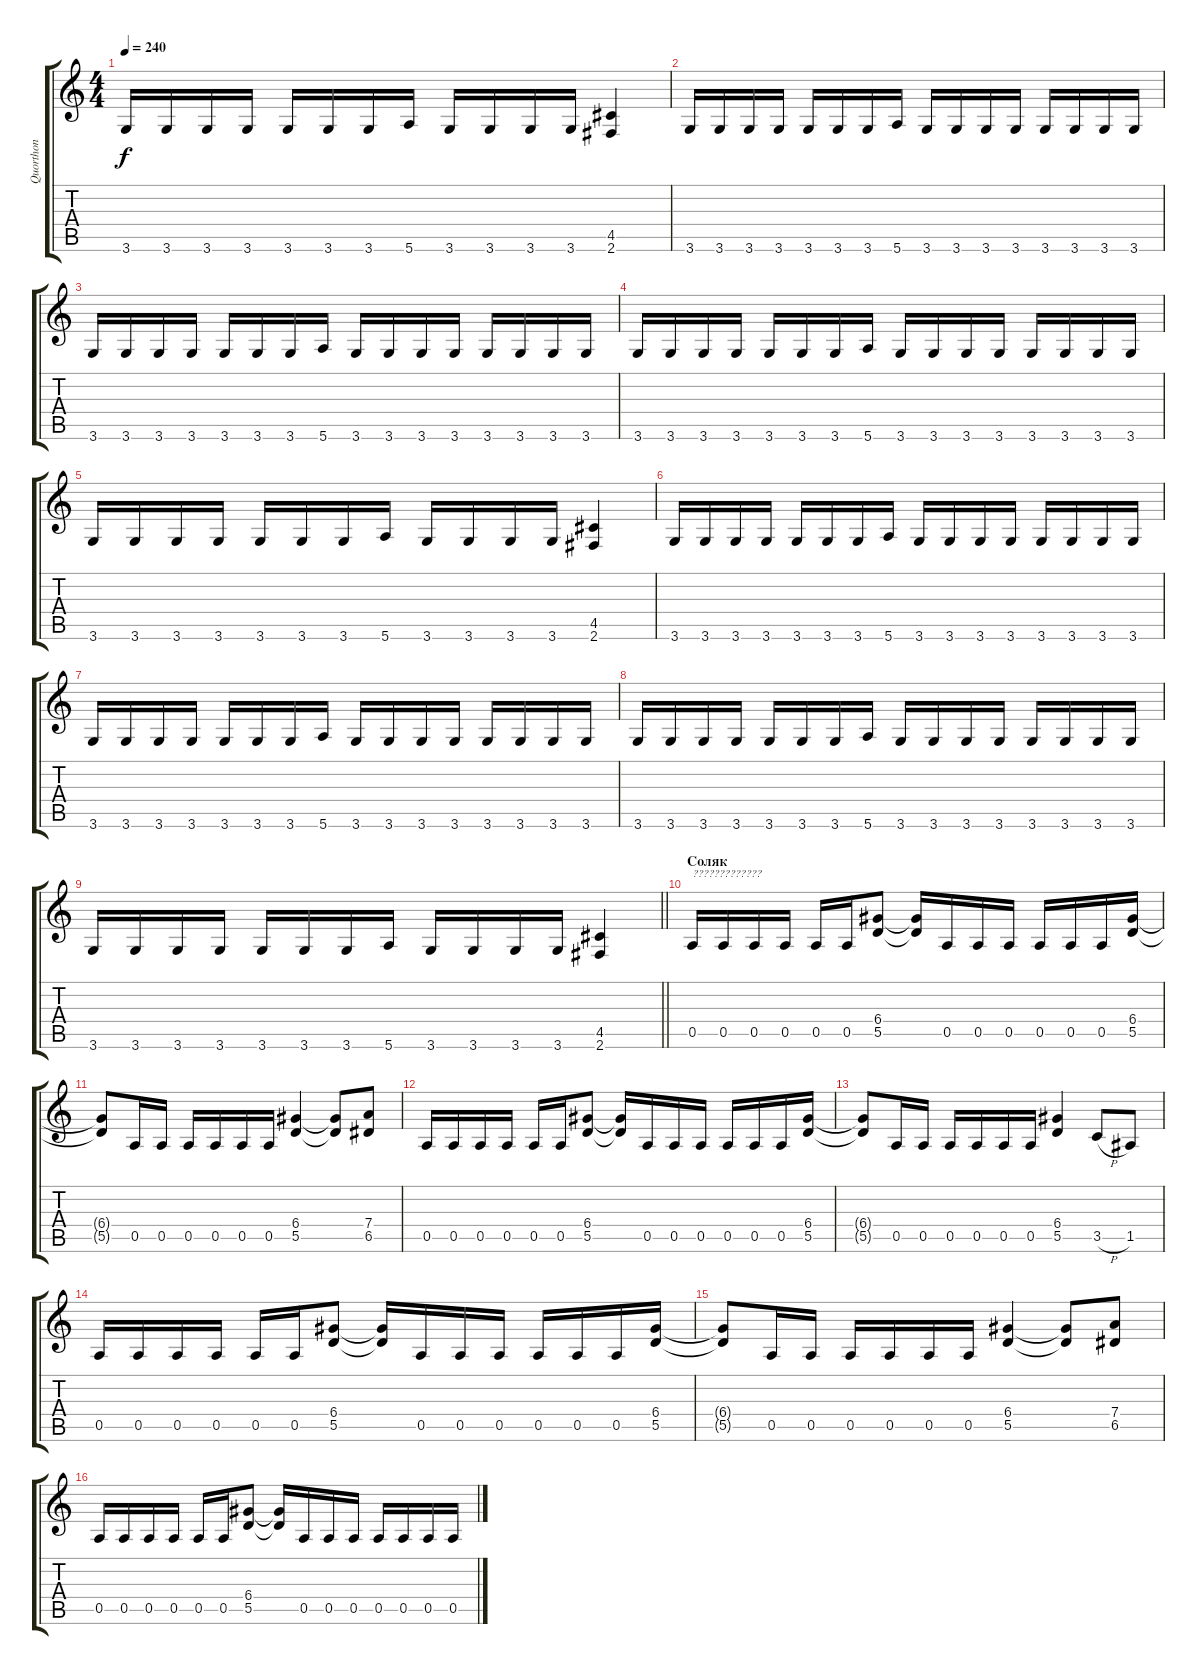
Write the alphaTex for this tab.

\track ("Quorthon" "Quorthon") {instrument distortionguitar}
\staff {score tabs}
\tuning (E4 B3 G3 D3 A2 E2) {hide}
\ts (4 4)
\tempo 240
\clef g2
\ks c
3.6.16{dy f} 3.6.16 3.6.16 3.6.16 3.6.16 3.6.16 3.6.16 5.6.16 3.6.16 3.6.16 3.6.16 3.6.16 (4.5 2.6).4 |
3.6.16 3.6.16 3.6.16 3.6.16 3.6.16 3.6.16 3.6.16 5.6.16 3.6.16 3.6.16 3.6.16 3.6.16 3.6.16 3.6.16 3.6.16 3.6.16 |
3.6.16 3.6.16 3.6.16 3.6.16 3.6.16 3.6.16 3.6.16 5.6.16 3.6.16 3.6.16 3.6.16 3.6.16 3.6.16 3.6.16 3.6.16 3.6.16 |
3.6.16 3.6.16 3.6.16 3.6.16 3.6.16 3.6.16 3.6.16 5.6.16 3.6.16 3.6.16 3.6.16 3.6.16 3.6.16 3.6.16 3.6.16 3.6.16 |
3.6.16 3.6.16 3.6.16 3.6.16 3.6.16 3.6.16 3.6.16 5.6.16 3.6.16 3.6.16 3.6.16 3.6.16 (4.5 2.6).4 |
3.6.16 3.6.16 3.6.16 3.6.16 3.6.16 3.6.16 3.6.16 5.6.16 3.6.16 3.6.16 3.6.16 3.6.16 3.6.16 3.6.16 3.6.16 3.6.16 |
3.6.16 3.6.16 3.6.16 3.6.16 3.6.16 3.6.16 3.6.16 5.6.16 3.6.16 3.6.16 3.6.16 3.6.16 3.6.16 3.6.16 3.6.16 3.6.16 |
3.6.16 3.6.16 3.6.16 3.6.16 3.6.16 3.6.16 3.6.16 5.6.16 3.6.16 3.6.16 3.6.16 3.6.16 3.6.16 3.6.16 3.6.16 3.6.16 |
\barLineRight lightlight
3.6.16 3.6.16 3.6.16 3.6.16 3.6.16 3.6.16 3.6.16 5.6.16 3.6.16 3.6.16 3.6.16 3.6.16 (4.5 2.6).4 |
\section ("" "Соляк")
0.5.16{txt "?????????????"} 0.5.16 0.5.16 0.5.16 0.5.16 0.5.16 (6.4 5.5).8 (6.4{t} 5.5{t}).16 0.5.16 0.5.16 0.5.16 0.5.16 0.5.16 0.5.16 (6.4 5.5).16 |
(6.4{t} 5.5{t}).8 0.5.16 0.5.16 0.5.16 0.5.16 0.5.16 0.5.16 (6.4 5.5).4 (6.4{t} 5.5{t}).8 (7.4 6.5).8 |
0.5.16 0.5.16 0.5.16 0.5.16 0.5.16 0.5.16 (6.4 5.5).8 (6.4{t} 5.5{t}).16 0.5.16 0.5.16 0.5.16 0.5.16 0.5.16 0.5.16 (6.4 5.5).16 |
(6.4{t} 5.5{t}).8 0.5.16 0.5.16 0.5.16 0.5.16 0.5.16 0.5.16 (6.4 5.5).4 3.5{h}.8 1.5.8 |
0.5.16 0.5.16 0.5.16 0.5.16 0.5.16 0.5.16 (6.4 5.5).8 (6.4{t} 5.5{t}).16 0.5.16 0.5.16 0.5.16 0.5.16 0.5.16 0.5.16 (6.4 5.5).16 |
(6.4{t} 5.5{t}).8 0.5.16 0.5.16 0.5.16 0.5.16 0.5.16 0.5.16 (6.4 5.5).4 (6.4{t} 5.5{t}).8 (7.4 6.5).8 |
0.5.16 0.5.16 0.5.16 0.5.16 0.5.16 0.5.16 (6.4 5.5).8 (6.4{t} 5.5{t}).16 0.5.16 0.5.16 0.5.16 0.5.16 0.5.16 0.5.16 0.5.16
